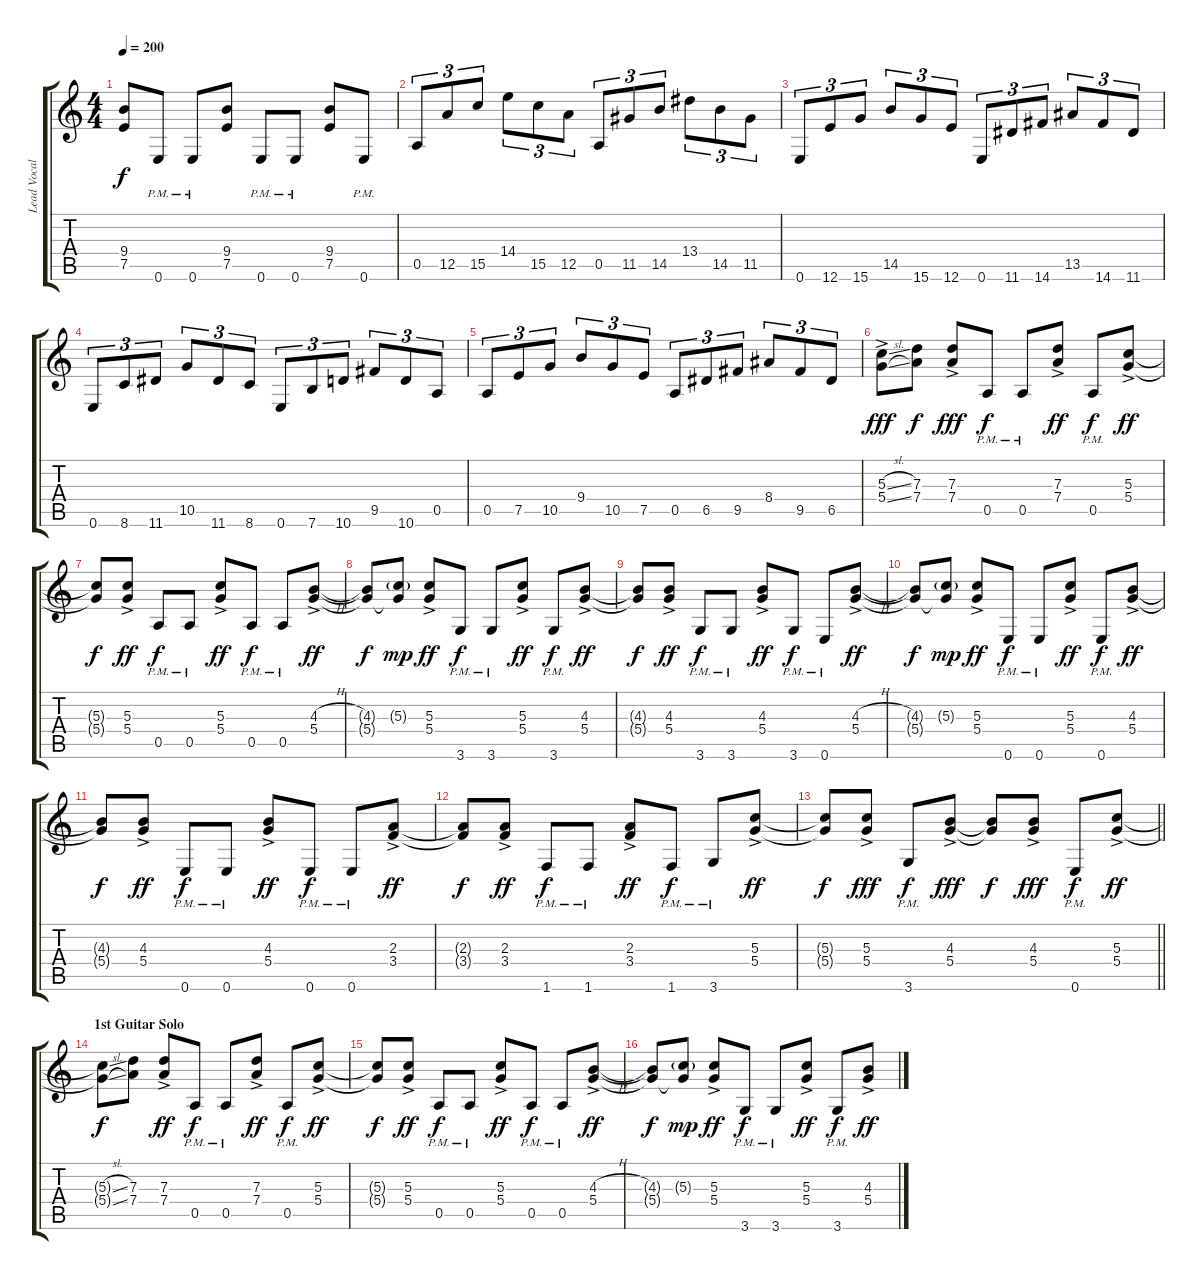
\track ("Lead Vocals , Guitar - Matt Heafy" "Lead Vocal") {instrument distortionguitar}
\staff {score tabs}
\tuning (E4 B3 G3 D3 A2 E2) {hide}
\ts (4 4)
\tempo 200
\clef g2
\ks c
(9.4 7.5).8{dy f} 0.6{pm}.8 0.6{pm}.8 (9.4 7.5).8 0.6{pm}.8 0.6{pm}.8 (9.4 7.5).8 0.6{pm}.8 |
0.5.8{tu (3 2)} 12.5.8{tu (3 2)} 15.5.8{tu (3 2)} 14.4.8{tu (3 2)} 15.5.8{tu (3 2)} 12.5.8{tu (3 2)} 0.5.8{tu (3 2)} 11.5.8{tu (3 2)} 14.5.8{tu (3 2)} 13.4.8{tu (3 2)} 14.5.8{tu (3 2)} 11.5.8{tu (3 2)} |
0.6.8{tu (3 2)} 12.6.8{tu (3 2)} 15.6.8{tu (3 2)} 14.5.8{tu (3 2)} 15.6.8{tu (3 2)} 12.6.8{tu (3 2)} 0.6.8{tu (3 2)} 11.6.8{tu (3 2)} 14.6.8{tu (3 2)} 13.5.8{tu (3 2)} 14.6.8{tu (3 2)} 11.6.8{tu (3 2)} |
0.6.8{tu (3 2)} 8.6.8{tu (3 2)} 11.6.8{tu (3 2)} 10.5.8{tu (3 2)} 11.6.8{tu (3 2)} 8.6.8{tu (3 2)} 0.6.8{tu (3 2)} 7.6.8{tu (3 2)} 10.6.8{tu (3 2)} 9.5.8{tu (3 2)} 10.6.8{tu (3 2)} 0.5.8{tu (3 2)} |
0.5.8{tu (3 2)} 7.5.8{tu (3 2)} 10.5.8{tu (3 2)} 9.4.8{tu (3 2)} 10.5.8{tu (3 2)} 7.5.8{tu (3 2)} 0.5.8{tu (3 2)} 6.5.8{tu (3 2)} 9.5.8{tu (3 2)} 8.4.8{tu (3 2)} 9.5.8{tu (3 2)} 6.5.8{tu (3 2)} |
(5.3{sl ac} 5.4{sl ac}).8{dy fff} (7.3 7.4).8{dy f} (7.3{ac} 7.4{ac}).8{dy fff} 0.5{pm}.8{dy f} 0.5{pm}.8 (7.3{ac} 7.4{ac}).8{dy ff} 0.5{pm}.8{dy f} (5.3{ac} 5.4{ac}).8{dy ff} |
(5.3{t} 5.4{t}).8{dy f} (5.3{ac} 5.4{ac}).8{dy ff} 0.5{pm}.8{dy f} 0.5{pm}.8 (5.3{ac} 5.4{ac}).8{dy ff} 0.5{pm}.8{dy f} 0.5{pm}.8 (4.3{h ac} 5.4{ac}).8{dy ff} |
(4.3{t} 5.4{t}).8{dy f} (5.3{g} 5.4{t}).8{dy mp} (5.3{ac} 5.4{ac}).8{dy ff} 3.6{pm}.8{dy f} 3.6{pm}.8 (5.3{ac} 5.4{ac}).8{dy ff} 3.6{pm}.8{dy f} (4.3{ac} 5.4{ac}).8{dy ff} |
(4.3{t} 5.4{t}).8{dy f} (4.3{ac} 5.4{ac}).8{dy ff} 3.6{pm}.8{dy f} 3.6{pm}.8 (4.3{ac} 5.4{ac}).8{dy ff} 3.6{pm}.8{dy f} 0.6{pm}.8 (4.3{h ac} 5.4{ac}).8{dy ff} |
(4.3{t} 5.4{t}).8{dy f} (5.3{g} 5.4{t}).8{dy mp} (5.3{ac} 5.4{ac}).8{dy ff} 0.6{pm}.8{dy f} 0.6{pm}.8 (5.3{ac} 5.4{ac}).8{dy ff} 0.6{pm}.8{dy f} (4.3{ac} 5.4{ac}).8{dy ff} |
(4.3{t} 5.4{t}).8{dy f} (4.3{ac} 5.4{ac}).8{dy ff} 0.6{pm}.8{dy f} 0.6{pm}.8 (4.3{ac} 5.4{ac}).8{dy ff} 0.6{pm}.8{dy f} 0.6{pm}.8 (2.3{ac} 3.4{ac}).8{dy ff} |
(2.3{t} 3.4{t}).8{dy f} (2.3{ac} 3.4{ac}).8{dy ff} 1.6{pm}.8{dy f} 1.6{pm}.8 (2.3{ac} 3.4{ac}).8{dy ff} 1.6{pm}.8{dy f} 3.6{pm}.8 (5.3{ac} 5.4{ac}).8{dy ff} |
\barLineRight lightlight
(5.3{t} 5.4{t}).8{dy f} (5.3 5.4{ac}).8{dy fff} 3.6{pm}.8{dy f} (4.3{ac} 5.4{ac}).8{dy fff} (4.3{t} 5.4{t}).8{dy f} (4.3{ac} 5.4{ac}).8{dy fff} 0.6{pm}.8{dy f} (5.3{ac} 5.4{ac}).8{dy ff} |
\section ("" "1st Guitar Solo")
(5.3{sl t} 5.4{sl t}).8{dy f} (7.3 7.4).8 (7.3{ac} 7.4{ac}).8{dy ff} 0.5{pm}.8{dy f} 0.5{pm}.8 (7.3{ac} 7.4{ac}).8{dy ff} 0.5{pm}.8{dy f} (5.3{ac} 5.4{ac}).8{dy ff} |
(5.3{t} 5.4{t}).8{dy f} (5.3{ac} 5.4{ac}).8{dy ff} 0.5{pm}.8{dy f} 0.5{pm}.8 (5.3{ac} 5.4{ac}).8{dy ff} 0.5{pm}.8{dy f} 0.5{pm}.8 (4.3{h ac} 5.4{ac}).8{dy ff} |
(4.3{t} 5.4{t}).8{dy f} (5.3{g} 5.4{t}).8{dy mp} (5.3{ac} 5.4{ac}).8{dy ff} 3.6{pm}.8{dy f} 3.6{pm}.8 (5.3{ac} 5.4{ac}).8{dy ff} 3.6{pm}.8{dy f} (4.3{ac} 5.4{ac}).8{dy ff}
